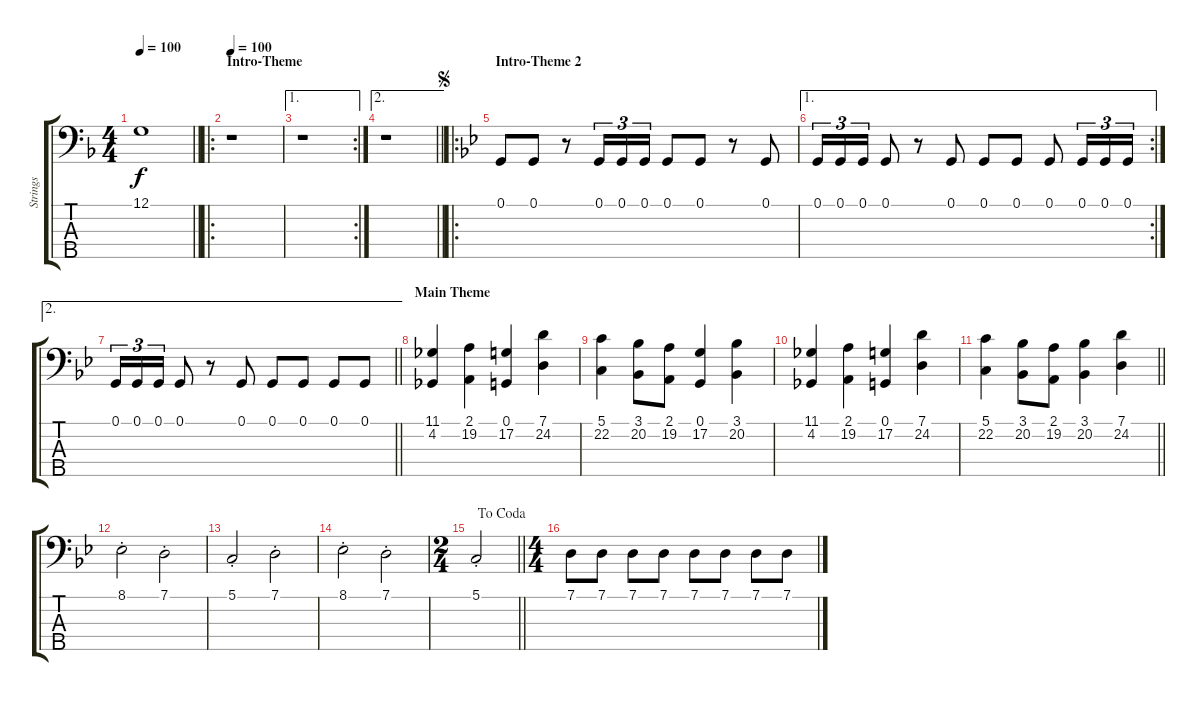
\track ("Strings" "Strings") {instrument stringensemble1}
\staff {score tabs}
\tuning (G2 D2 A1 E1 B0) {hide}
\ts (4 4)
\tempo 100
\clef f4
\barLineRight lightlight
\ks dminor
12.1.1{dy f} |
\ro
\section ("" "Intro-Theme")
\tempo 100
r.1{volume 9} |
\ae 1
\rc 2
r.1 |
\ae 2
\barLineRight lightlight
r.1 |
\ro
\section ("" "Intro-Theme 2")
\jump segno
\ks bb
0.1.8 0.1.8 r.8 0.1.16{tu (3 2)} 0.1.16{tu (3 2)} 0.1.16{tu (3 2)} 0.1.8 0.1.8 r.8 0.1.8 |
\ae 1
\rc 2
0.1.16{tu (3 2)} 0.1.16{tu (3 2)} 0.1.16{tu (3 2)} 0.1.8 r.8 0.1.8 0.1.8 0.1.8 0.1.8 0.1.16{tu (3 2)} 0.1.16{tu (3 2)} 0.1.16{tu (3 2)} |
\ae 2
\barLineRight lightlight
0.1.16{tu (3 2)} 0.1.16{tu (3 2)} 0.1.16{tu (3 2)} 0.1.8 r.8 0.1.8 0.1.8 0.1.8 0.1.8 0.1.8 |
\section ("" "Main Theme")
(11.1 4.2).4 (2.1 19.2).4 (0.1 17.2).4 (7.1 24.2).4 |
(5.1 22.2).4 (3.1 20.2).8 (2.1 19.2).8 (0.1 17.2).4 (3.1 20.2).4 |
(11.1 4.2).4 (2.1 19.2).4 (0.1 17.2).4 (7.1 24.2).4 |
\barLineRight lightlight
(5.1 22.2).4 (3.1 20.2).8 (2.1 19.2).8 (3.1 20.2).4 (7.1 24.2).4 |
\section ("" "")
8.1{st}.2 7.1{st}.2 |
5.1{st}.2 7.1{st}.2 |
8.1{st}.2 7.1{st}.2 |
\ts (2 4)
\jump dacoda
\barLineRight lightlight
5.1{st}.2 |
\ts (4 4)
\section ("" "")
7.1.8 7.1.8 7.1.8 7.1.8 7.1.8 7.1.8 7.1.8 7.1.8
